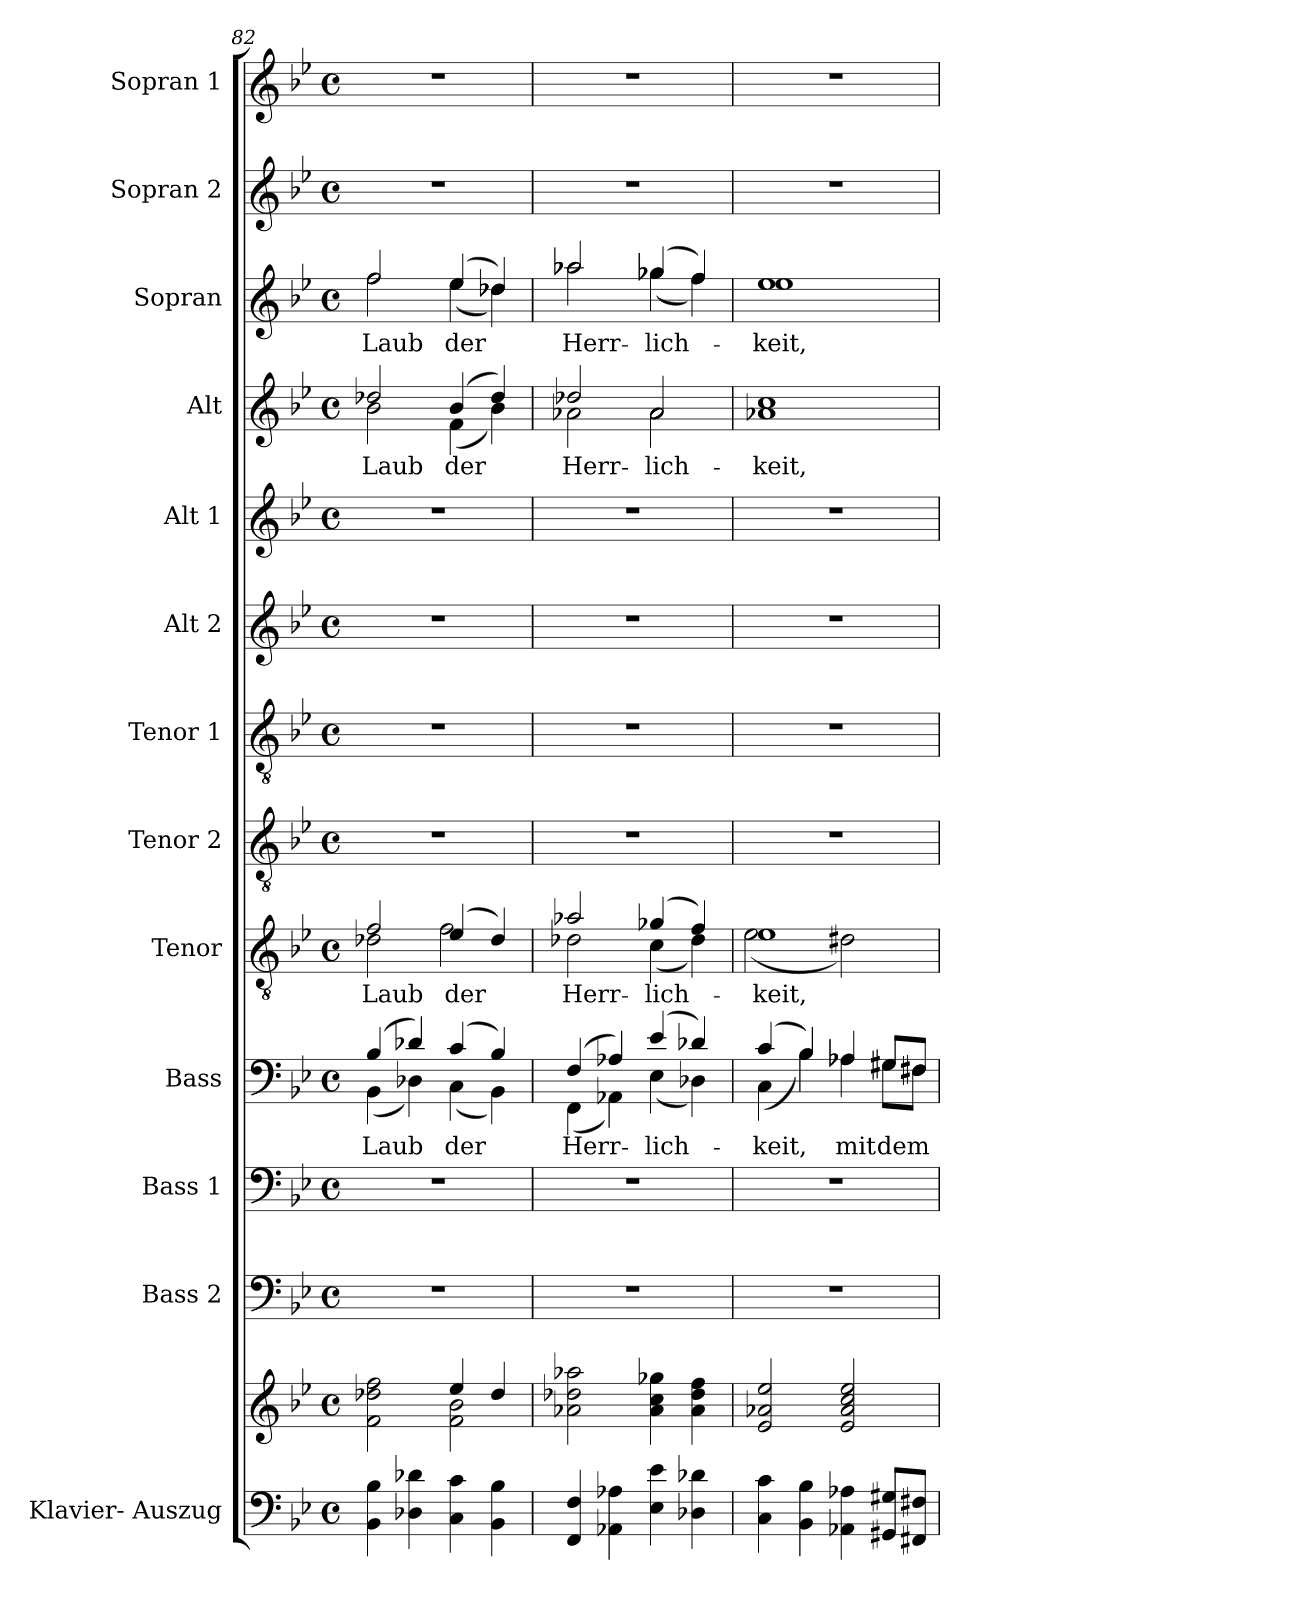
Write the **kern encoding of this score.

**kern	**kern	**kern	**kern	**kern	**text	**kern	**text	**kern	**kern	**kern	**kern	**kern	**text	**kern	**text	**kern	**kern
*part13	*part13	*part12	*part11	*part10	*part10	*part9	*part9	*part8	*part7	*part6	*part5	*part4	*part4	*part3	*part3	*part2	*part1
*staff14	*staff13	*staff12	*staff11	*staff10	*staff10	*staff9	*staff9	*staff8	*staff7	*staff6	*staff5	*staff4	*staff4	*staff3	*staff3	*staff2	*staff1
*I"Klavier- Auszug	*	*I"Bass 2	*I"Bass 1	*I"Bass	*	*I"Tenor	*	*I"Tenor 2	*I"Tenor 1	*I"Alt 2	*I"Alt 1	*I"Alt	*	*I"Sopran	*	*I"Sopran 2	*I"Sopran 1
*	*	*I'B2	*I'B1	*I'Bass	*	*I'Ten.	*	*I'T2	*I'T1	*I'A2	*I'A1	*I'Alt	*	*I'Sop.	*	*I'S2	*I'S1
*clefF4	*clefG2	*clefF4	*clefF4	*clefF4	*	*clefGv2	*	*clefGv2	*clefGv2	*clefG2	*clefG2	*clefG2	*	*clefG2	*	*clefG2	*clefG2
*k[b-e-]	*k[b-e-]	*k[b-e-]	*k[b-e-]	*k[b-e-]	*	*k[b-e-]	*	*k[b-e-]	*k[b-e-]	*k[b-e-]	*k[b-e-]	*k[b-e-]	*	*k[b-e-]	*	*k[b-e-]	*k[b-e-]
*M4/4	*M4/4	*M4/4	*M4/4	*M4/4	*	*M4/4	*	*M4/4	*M4/4	*M4/4	*M4/4	*M4/4	*	*M4/4	*	*M4/4	*M4/4
*met(c)	*met(c)	*met(c)	*met(c)	*met(c)	*	*met(c)	*	*met(c)	*met(c)	*met(c)	*met(c)	*met(c)	*	*met(c)	*	*met(c)	*met(c)
=82	=82	=82	=82	=82	=82	=82	=82	=82	=82	=82	=82	=82	=82	=82	=82	=82	=82
*	*^	*	*	*	*	*	*	*	*	*	*	*	*	*	*	*	*
!	!	!	!	!	!	!LO:LY:b	!	!LO:LY:b	!	!	!	!	!	!LO:LY:b	!	!LO:LY:b	!	!
*	*	*	*	*	*^	*	*^	*	*	*	*	*	*^	*	*^	*	*	*
4BB-\ 4B-\	2f\ 2dd-X\ 2ff\	2ryy	1r	1r	(4B-/	(4BB-\	Laub	2f/	2d-X\	Laub	1r	1r	1r	1r	2dd-X/	2b-\	Laub	2ff/	2ff\	Laub	1r	1r
4D-X\ 4d-X\	.	.	.	.	4d-X/)	4D-X\)	.	.	.	.	.	.	.	.	.	.	.	.	.	.	.	.
!	!	!	!	!	!	!	!LO:LY:b	!	!	!LO:LY:b	!	!	!	!	!	!	!LO:LY:b	!	!	!LO:LY:b	!	!
4C\ 4c\	4ee-/	2f\ 2b-\	.	.	(4c/	(4C\	der	(4e-/	2f\	der	.	.	.	.	(4b-/	(4f\	der	(4ee-/	(4ee-\	der	.	.
4BB-\ 4B-\	4dd-/	.	.	.	4B-/)	4BB-\)	.	4d-/)	.	.	.	.	.	.	4dd-/)	4b-\)	.	4dd-X/)	4dd-\)	.	.	.
*	*v	*v	*	*	*	*	*	*	*	*	*	*	*	*	*	*	*	*	*	*	*	*
=83	=83	=83	=83	=83	=83	=83	=83	=83	=83	=83	=83	=83	=83	=83	=83	=83	=83	=83	=83	=83	=83
!	!	!	!	!	!	!LO:LY:b	!	!	!LO:LY:b	!	!	!	!	!	!	!LO:LY:b	!	!	!LO:LY:b	!	!
4FF/ 4F/	2a-X\ 2dd-X\ 2aa-X\	1r	1r	(4F/	(4FF\	Herr-	2a-X/	2d-X\	Herr-	1r	1r	1r	1r	2dd-X/	2a-X\	Herr-	2aa-X/	2aa-\	Herr-	1r	1r
4AA-X\ 4A-X\	.	.	.	4A-X/)	4AA-X\)	.	.	.	.	.	.	.	.	.	.	.	.	.	.	.	.
!	!	!	!	!	!	!LO:LY:b	!	!	!LO:LY:b	!	!	!	!	!	!	!LO:LY:b	!	!	!LO:LY:b	!	!
4E-\ 4e-\	4a-\ 4cc\ 4gg-X\	.	.	(4e-/	(4E-\	-lich-	(4g-X/	(4c\	-lich-	.	.	.	.	2a-/	2a-\	-lich-	(4gg-X/	(4gg-\	-lich-	.	.
4D-X\ 4d-X\	4a-\ 4dd-\ 4ff\	.	.	4d-X/)	4D-X\)	.	4f/)	4d-\)	.	.	.	.	.	.	.	.	4ff/)	4ff\)	.	.	.
=84	=84	=84	=84	=84	=84	=84	=84	=84	=84	=84	=84	=84	=84	=84	=84	=84	=84	=84	=84	=84	=84
!	!	!	!	!	!	!LO:LY:b	!	!	!LO:LY:b	!	!	!	!	!	!	!LO:LY:b	!	!	!LO:LY:b	!	!
4C\ 4c\	2e-/ 2a-X/ 2ee-/	1r	1r	(4c/	(4C\	-keit,	1e-	(2e-\	-keit,	1r	1r	1r	1r	1cc	1a-X	-keit,	1ee-	1ee-	-keit,	1r	1r
4BB-\ 4B-\	.	.	.	4B-/)	4B-\)	.	.	.	.	.	.	.	.	.	.	.	.	.	.	.	.
!	!	!	!	!	!	!LO:LY:b	!	!	!	!	!	!	!	!	!	!	!	!	!	!	!
4AA-X\ 4A-X\	2e-/ 2a-/ 2cc/ 2ee-/	.	.	4A-X/	4A-\	mit	.	2d#X\)	.	.	.	.	.	.	.	.	.	.	.	.	.
!	!	!	!	!	!	!LO:LY:b	!	!	!	!	!	!	!	!	!	!	!	!	!	!	!
8GG#X/ 8G#X/L	.	.	.	8G#X/L	8G#\L	dem	.	.	.	.	.	.	.	.	.	.	.	.	.	.	.
8FF#X/ 8F#X/J	.	.	.	8F#X/J	8F#\J	.	.	.	.	.	.	.	.	.	.	.	.	.	.	.	.
*	*	*	*	*v	*v	*	*	*	*	*	*	*	*	*v	*v	*	*v	*v	*	*	*
*	*	*	*	*	*	*v	*v	*	*	*	*	*	*	*	*	*	*	*
=	=	=	=	=	=	=	=	=	=	=	=	=	=	=	=	=	=
*-	*-	*-	*-	*-	*-	*-	*-	*-	*-	*-	*-	*-	*-	*-	*-	*-	*-
